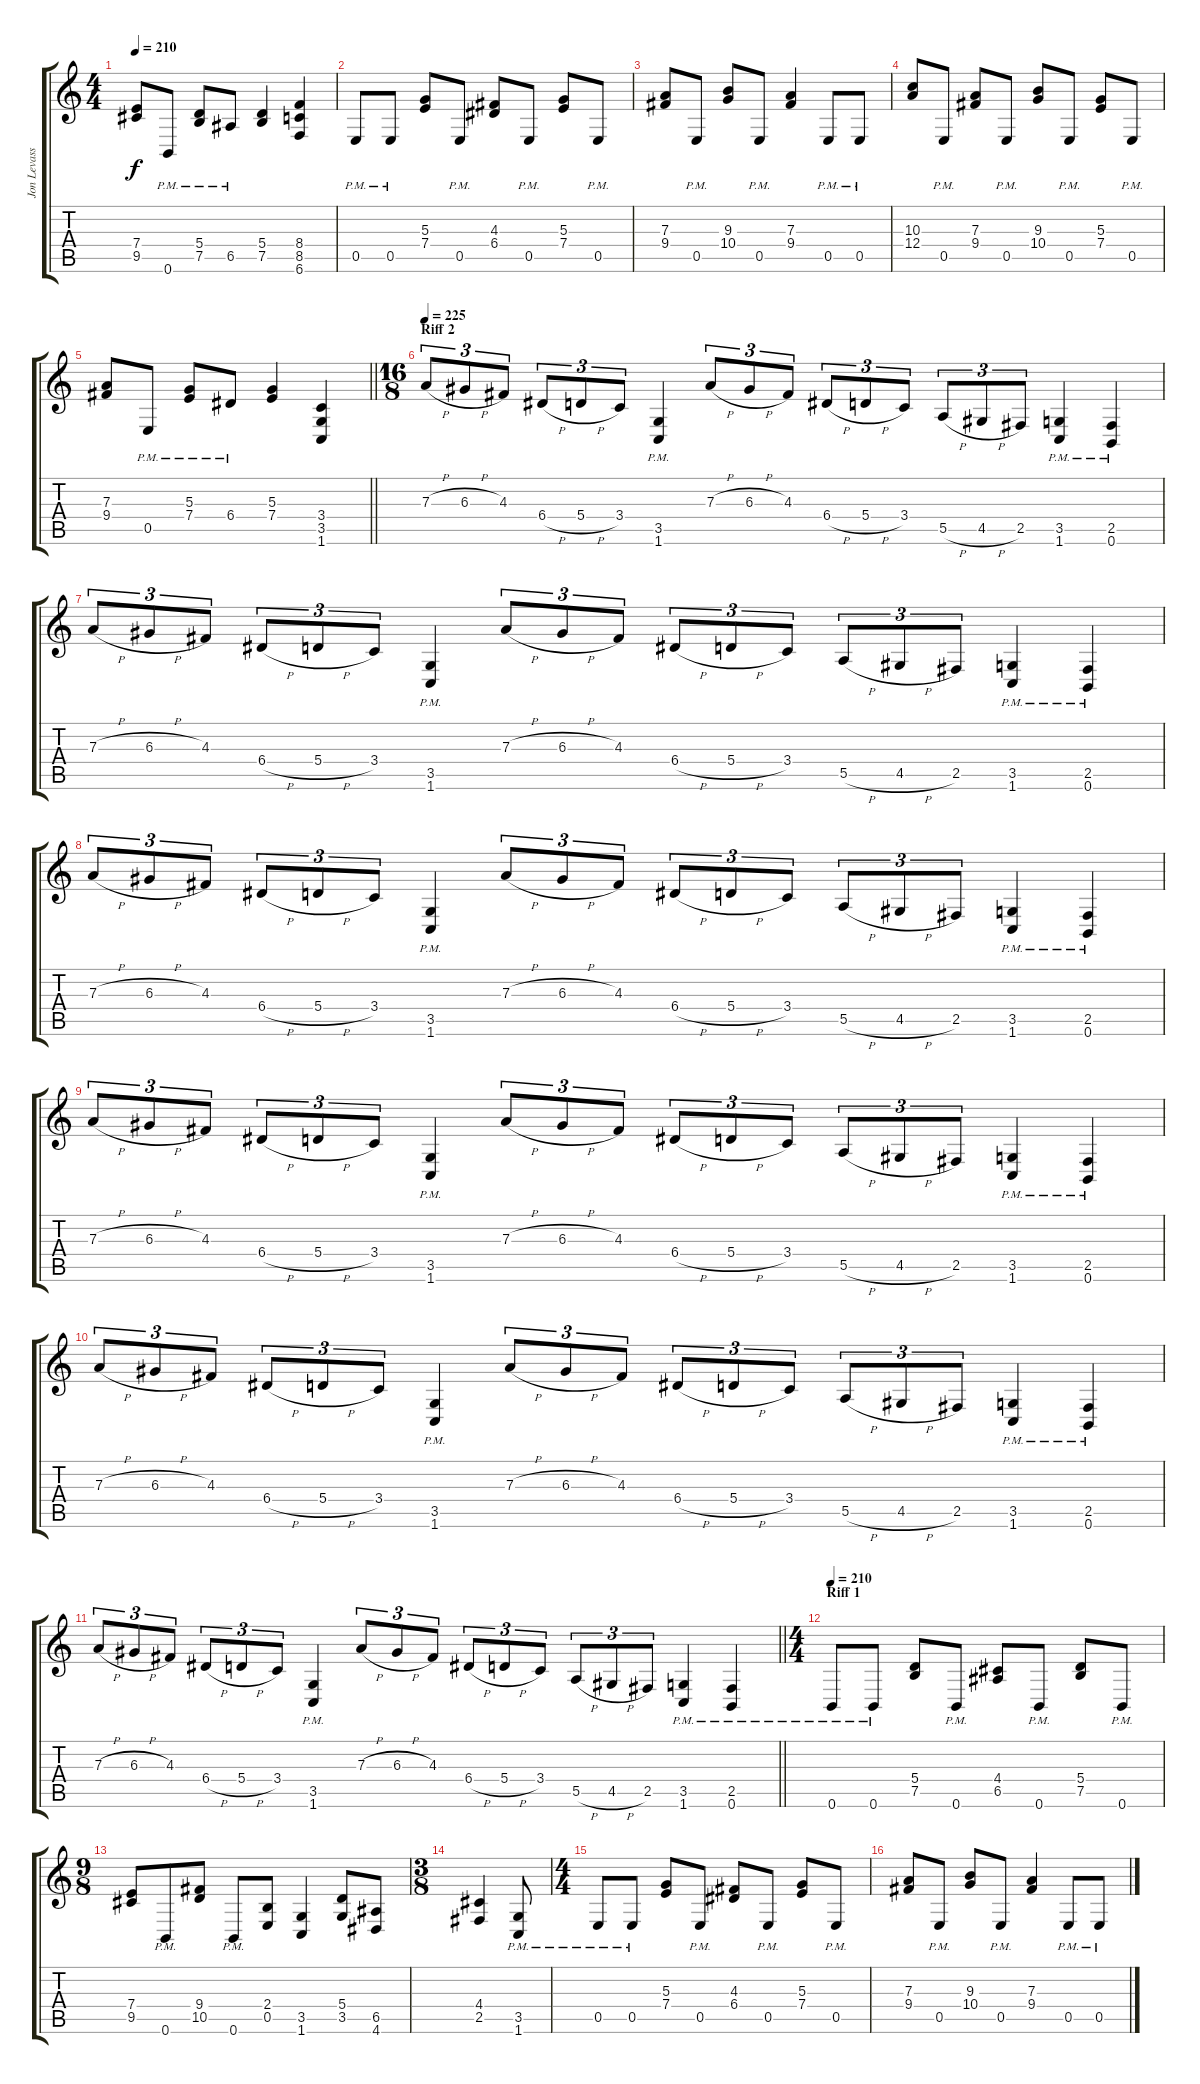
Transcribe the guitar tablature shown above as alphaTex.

\track ("Jon Levasseur" "Jon Levass") {instrument distortionguitar}
\staff {score tabs}
\tuning (B3 Gb3 D3 A2 E2 B1) {hide}
\ts (4 4)
\tempo 210
\clef g2
\ks c
(7.4 9.5).8{dy f} 0.6{pm}.8 (5.4{pm} 7.5{pm}).8 6.5{pm}.8 (5.4 7.5).4 (8.4 8.5 6.6).4 |
0.5{pm}.8 0.5{pm}.8 (5.3 7.4).8 0.5{pm}.8 (4.3 6.4).8 0.5{pm}.8 (5.3 7.4).8 0.5{pm}.8 |
(7.3 9.4).8 0.5{pm}.8 (9.3 10.4).8 0.5{pm}.8 (7.3 9.4).4 0.5{pm}.8 0.5{pm}.8 |
(10.3 12.4).8 0.5{pm}.8 (7.3 9.4).8 0.5{pm}.8 (9.3 10.4).8 0.5{pm}.8 (5.3 7.4).8 0.5{pm}.8 |
\barLineRight lightlight
(7.3 9.4).8 0.5{pm}.8 (5.3{pm} 7.4{pm}).8 6.4{pm}.8 (5.3 7.4).4 (3.4 3.5 1.6).4 |
\ts (16 8)
\section ("" "Riff 2")
\tempo 225
7.3{h}.8{tu (3 2)} 6.3{h}.8{tu (3 2)} 4.3.8{tu (3 2)} 6.4{h}.8{tu (3 2)} 5.4{h}.8{tu (3 2)} 3.4.8{tu (3 2)} (3.5{pm} 1.6{pm}).4 7.3{h}.8{tu (3 2)} 6.3{h}.8{tu (3 2)} 4.3.8{tu (3 2)} 6.4{h}.8{tu (3 2)} 5.4{h}.8{tu (3 2)} 3.4.8{tu (3 2)} 5.5{h}.8{tu (3 2)} 4.5{h}.8{tu (3 2)} 2.5.8{tu (3 2)} (3.5{pm} 1.6{pm}).4 (2.5{pm} 0.6{pm}).4 |
7.3{h}.8{tu (3 2)} 6.3{h}.8{tu (3 2)} 4.3.8{tu (3 2)} 6.4{h}.8{tu (3 2)} 5.4{h}.8{tu (3 2)} 3.4.8{tu (3 2)} (3.5{pm} 1.6{pm}).4 7.3{h}.8{tu (3 2)} 6.3{h}.8{tu (3 2)} 4.3.8{tu (3 2)} 6.4{h}.8{tu (3 2)} 5.4{h}.8{tu (3 2)} 3.4.8{tu (3 2)} 5.5{h}.8{tu (3 2)} 4.5{h}.8{tu (3 2)} 2.5.8{tu (3 2)} (3.5{pm} 1.6{pm}).4 (2.5{pm} 0.6{pm}).4 |
7.3{h}.8{tu (3 2)} 6.3{h}.8{tu (3 2)} 4.3.8{tu (3 2)} 6.4{h}.8{tu (3 2)} 5.4{h}.8{tu (3 2)} 3.4.8{tu (3 2)} (3.5{pm} 1.6{pm}).4 7.3{h}.8{tu (3 2)} 6.3{h}.8{tu (3 2)} 4.3.8{tu (3 2)} 6.4{h}.8{tu (3 2)} 5.4{h}.8{tu (3 2)} 3.4.8{tu (3 2)} 5.5{h}.8{tu (3 2)} 4.5{h}.8{tu (3 2)} 2.5.8{tu (3 2)} (3.5{pm} 1.6{pm}).4 (2.5{pm} 0.6{pm}).4 |
7.3{h}.8{tu (3 2)} 6.3{h}.8{tu (3 2)} 4.3.8{tu (3 2)} 6.4{h}.8{tu (3 2)} 5.4{h}.8{tu (3 2)} 3.4.8{tu (3 2)} (3.5{pm} 1.6{pm}).4 7.3{h}.8{tu (3 2)} 6.3{h}.8{tu (3 2)} 4.3.8{tu (3 2)} 6.4{h}.8{tu (3 2)} 5.4{h}.8{tu (3 2)} 3.4.8{tu (3 2)} 5.5{h}.8{tu (3 2)} 4.5{h}.8{tu (3 2)} 2.5.8{tu (3 2)} (3.5{pm} 1.6{pm}).4 (2.5{pm} 0.6{pm}).4 |
7.3{h}.8{tu (3 2)} 6.3{h}.8{tu (3 2)} 4.3.8{tu (3 2)} 6.4{h}.8{tu (3 2)} 5.4{h}.8{tu (3 2)} 3.4.8{tu (3 2)} (3.5{pm} 1.6{pm}).4 7.3{h}.8{tu (3 2)} 6.3{h}.8{tu (3 2)} 4.3.8{tu (3 2)} 6.4{h}.8{tu (3 2)} 5.4{h}.8{tu (3 2)} 3.4.8{tu (3 2)} 5.5{h}.8{tu (3 2)} 4.5{h}.8{tu (3 2)} 2.5.8{tu (3 2)} (3.5{pm} 1.6{pm}).4 (2.5{pm} 0.6{pm}).4 |
\barLineRight lightlight
7.3{h}.8{tu (3 2)} 6.3{h}.8{tu (3 2)} 4.3.8{tu (3 2)} 6.4{h}.8{tu (3 2)} 5.4{h}.8{tu (3 2)} 3.4.8{tu (3 2)} (3.5{pm} 1.6{pm}).4 7.3{h}.8{tu (3 2)} 6.3{h}.8{tu (3 2)} 4.3.8{tu (3 2)} 6.4{h}.8{tu (3 2)} 5.4{h}.8{tu (3 2)} 3.4.8{tu (3 2)} 5.5{h}.8{tu (3 2)} 4.5{h}.8{tu (3 2)} 2.5.8{tu (3 2)} (3.5{pm} 1.6{pm}).4 (2.5{pm} 0.6{pm}).4 |
\ts (4 4)
\section ("" "Riff 1")
\tempo 210
0.6{pm}.8 0.6{pm}.8 (5.4 7.5).8 0.6{pm}.8 (4.4 6.5).8 0.6{pm}.8 (5.4 7.5).8 0.6{pm}.8 |
\ts (9 8)
(7.4 9.5).8 0.6{pm}.8 (9.4 10.5).8 0.6{pm}.8 (2.4 0.5).8 (3.5 1.6).4 (5.4 3.5).8 (6.5 4.6).8 |
\ts (3 8)
(4.4 2.5).4 (3.5{pm} 1.6{pm}).8 |
\ts (4 4)
0.5{pm}.8 0.5{pm}.8 (5.3 7.4).8 0.5{pm}.8 (4.3 6.4).8 0.5{pm}.8 (5.3 7.4).8 0.5{pm}.8 |
(7.3 9.4).8 0.5{pm}.8 (9.3 10.4).8 0.5{pm}.8 (7.3 9.4).4 0.5{pm}.8 0.5{pm}.8
